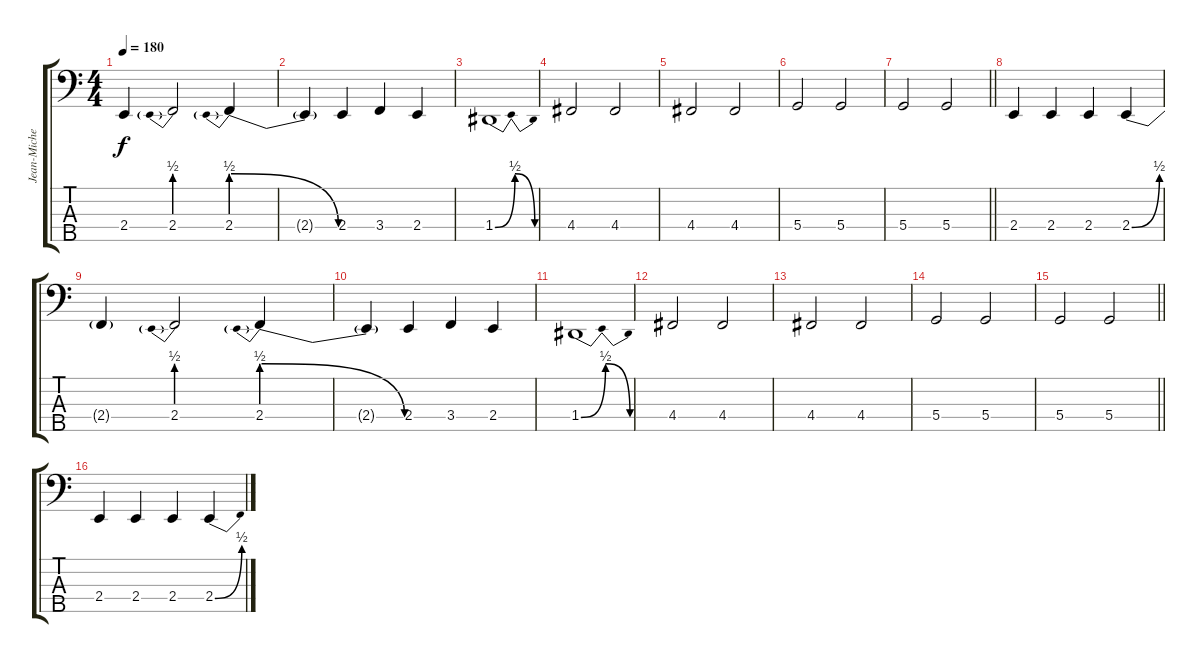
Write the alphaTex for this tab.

\track ("Jean-Michel Labadie" "Jean-Miche") {instrument electricbasspick}
\staff {score tabs}
\tuning (F2 C2 G1 D1 A0) {hide}
\ts (4 4)
\tempo 180
\clef f4
\ks c
2.4{t}.4{dy f} 2.4{be (prebend 0 2 60 2)}.2 2.4{be (prebendrelease 0 2 60 0)}.4 |
2.4{t}.4 2.4.4 3.4.4 2.4.4 |
1.4{be (bendrelease 0 0 30 2 30 2 60 0)}.1 |
4.4.2 4.4.2 |
4.4.2 4.4.2 |
5.4.2 5.4.2 |
\barLineRight lightlight
5.4.2 5.4.2 |
2.4.4 2.4.4 2.4.4 2.4{be (bend 0 0 60 2)}.4 |
2.4{t}.4 2.4{be (prebend 0 2 60 2)}.2 2.4{be (prebendrelease 0 2 60 0)}.4 |
2.4{t}.4 2.4.4 3.4.4 2.4.4 |
1.4{be (bendrelease 0 0 30 2 30 2 60 0)}.1 |
4.4.2 4.4.2 |
4.4.2 4.4.2 |
5.4.2 5.4.2 |
\barLineRight lightlight
5.4.2 5.4.2 |
2.4.4 2.4.4 2.4.4 2.4{be (bend 0 0 60 2)}.4
